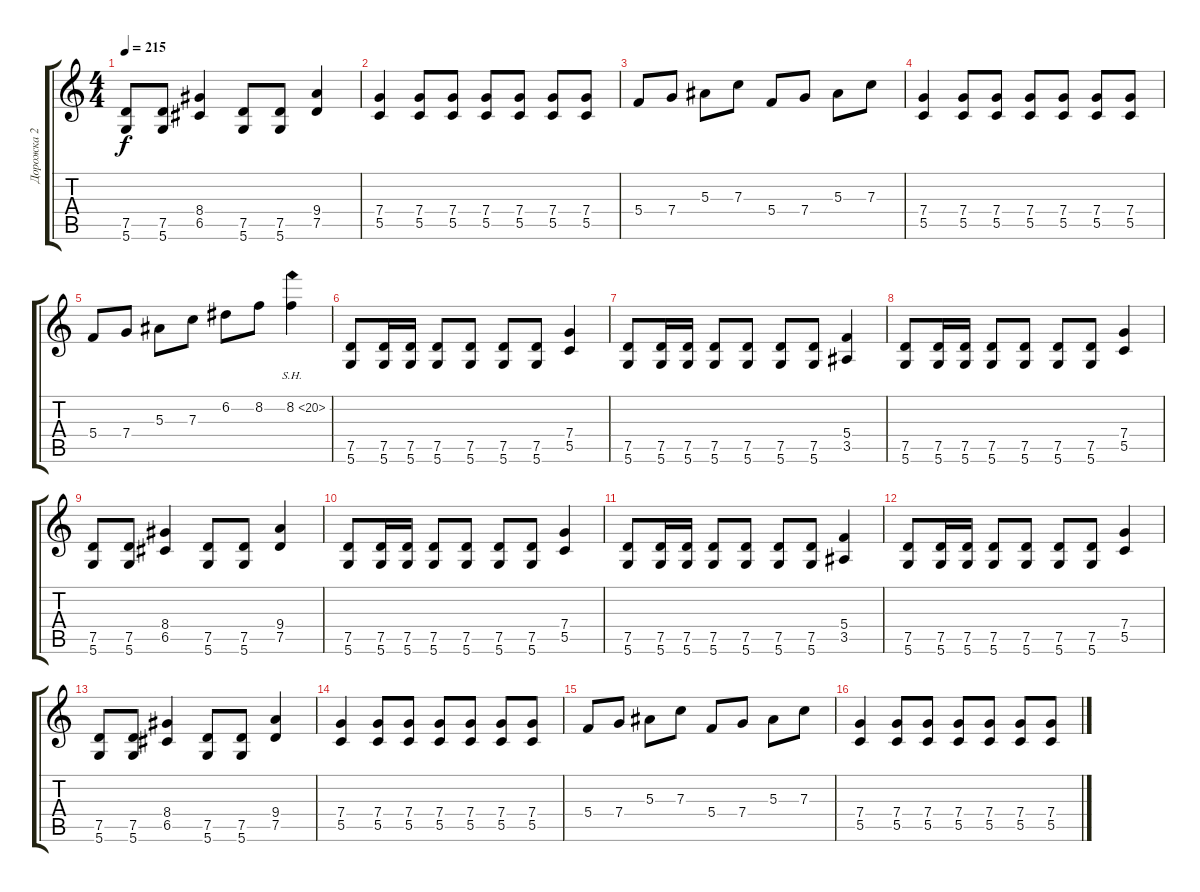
\track ("Дорожка 2" "Дорожка 2") {instrument overdrivenguitar}
\staff {score tabs}
\tuning (D4 A3 F3 C3 G2 D2) {hide}
\ts (4 4)
\tempo 215
\clef g2
\ks c
(7.5 5.6).8{dy f} (7.5 5.6).8 (8.4 6.5).4 (7.5 5.6).8 (7.5 5.6).8 (9.4 7.5).4 |
(7.4 5.5).4 (7.4 5.5).8 (7.4 5.5).8 (7.4 5.5).8 (7.4 5.5).8 (7.4 5.5).8 (7.4 5.5).8 |
5.4.8 7.4.8 5.3.8 7.3.8 5.4.8 7.4.8 5.3.8 7.3.8 |
(7.4 5.5).4 (7.4 5.5).8 (7.4 5.5).8 (7.4 5.5).8 (7.4 5.5).8 (7.4 5.5).8 (7.4 5.5).8 |
5.4.8 7.4.8 5.3.8 7.3.8 6.2.8 8.2.8 8.2{sh 12}.4 |
(7.5 5.6).8 (7.5 5.6).16 (7.5 5.6).16 (7.5 5.6).8 (7.5 5.6).8 (7.5 5.6).8 (7.5 5.6).8 (7.4 5.5).4 |
(7.5 5.6).8 (7.5 5.6).16 (7.5 5.6).16 (7.5 5.6).8 (7.5 5.6).8 (7.5 5.6).8 (7.5 5.6).8 (5.4 3.5).4 |
(7.5 5.6).8 (7.5 5.6).16 (7.5 5.6).16 (7.5 5.6).8 (7.5 5.6).8 (7.5 5.6).8 (7.5 5.6).8 (7.4 5.5).4 |
(7.5 5.6).8 (7.5 5.6).8 (8.4 6.5).4 (7.5 5.6).8 (7.5 5.6).8 (9.4 7.5).4 |
(7.5 5.6).8 (7.5 5.6).16 (7.5 5.6).16 (7.5 5.6).8 (7.5 5.6).8 (7.5 5.6).8 (7.5 5.6).8 (7.4 5.5).4 |
(7.5 5.6).8 (7.5 5.6).16 (7.5 5.6).16 (7.5 5.6).8 (7.5 5.6).8 (7.5 5.6).8 (7.5 5.6).8 (5.4 3.5).4 |
(7.5 5.6).8 (7.5 5.6).16 (7.5 5.6).16 (7.5 5.6).8 (7.5 5.6).8 (7.5 5.6).8 (7.5 5.6).8 (7.4 5.5).4 |
(7.5 5.6).8 (7.5 5.6).8 (8.4 6.5).4 (7.5 5.6).8 (7.5 5.6).8 (9.4 7.5).4 |
(7.4 5.5).4 (7.4 5.5).8 (7.4 5.5).8 (7.4 5.5).8 (7.4 5.5).8 (7.4 5.5).8 (7.4 5.5).8 |
5.4.8 7.4.8 5.3.8 7.3.8 5.4.8 7.4.8 5.3.8 7.3.8 |
(7.4 5.5).4 (7.4 5.5).8 (7.4 5.5).8 (7.4 5.5).8 (7.4 5.5).8 (7.4 5.5).8 (7.4 5.5).8
